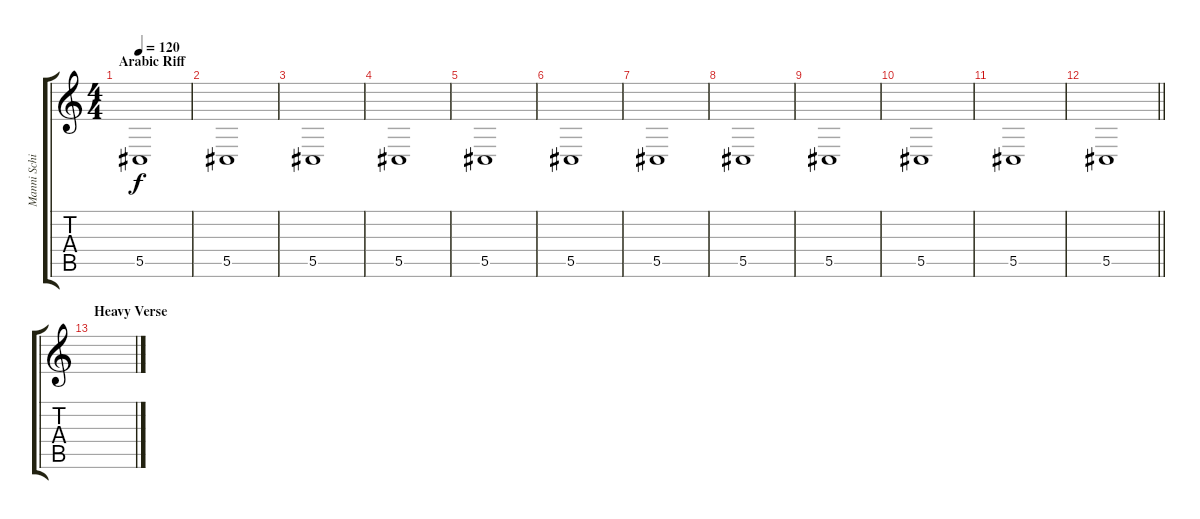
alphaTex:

\track ("Manni Schimidt (rythm)" "Manni Schi") {instrument sitar}
\staff {score tabs}
\tuning (Eb4 Bb3 Gb3 Db3 Ab2 Eb2) {hide}
\ts (4 4)
\section ("" "Arabic Riff")
\tempo 120
\clef g2
\ks c
5.5.1{dy f volume 11 instrument sitar} |
5.5.1 |
5.5.1 |
5.5.1 |
5.5.1 |
5.5.1 |
5.5.1 |
5.5.1 |
5.5.1 |
5.5.1 |
5.5.1 |
\barLineRight lightlight
5.5.1 |
\section ("" "Heavy Verse")
